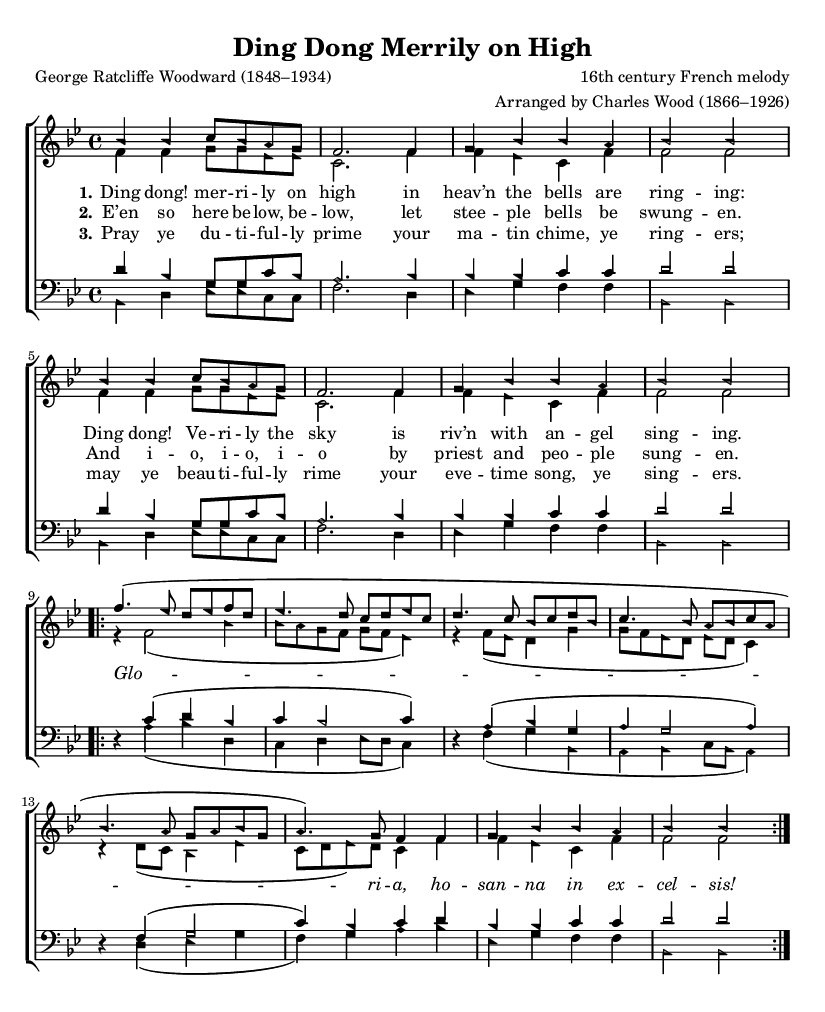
\version "2.14.2"
\include "header.ly"

\header {
  title = "Ding Dong Merrily on High"
  poet = "George Ratcliffe Woodward (1848–1934)"
  composer = "16th century French melody"
  arranger = "Arranged by Charles Wood (1866–1926)"
}

global = {
  \preamble
  \key bes \major
  \time 4/4
}

sop = \context Voice = "sop" \relative c'' {
  \voiceOne
  \global
  \repeat unfold 2 {
    bes4 bes c8 bes a g |
    f2. f4 |
    g bes bes a |
    bes2 bes
  } \break
  \repeat volta 2 {
    f'4.( ees8 d ees f d |
    ees4. d8 c d ees c |
    d4. c8 bes c d bes |
    c4. bes8 a bes c a |

    bes4. a8 g a bes g |
    a4.) g8 f4 f |
    g bes bes a |
    bes2 bes 2
  }
}

alto=\context Voice = "alto" \relative c' {
  \voiceTwo
  \global
  \repeat unfold 2 {
    f4 f g8 g ees ees |
    c2. f4 |
    f ees c f |
    f2 f |
  }
  \repeat volta 2 {
    r4 f2( bes4 |
    bes8 a g f g f ees4) |
    r4  f8( ees d4 g |
    g8 f ees d ees d c4) |

    r4 d8( c bes4 ees |
    c8 d ees) d c4 f |
    f ees c f |
    f2 f
  }
}

tenor = \context Voice = "tenor" \relative c' {
  \voiceOne
  \global
  \repeat unfold 2 {
    d4 bes g8 g c bes |
    a2. bes4 |
    bes bes c c |
    d2 d |
  }
  \repeat volta 2 {
    d,4\rest c'( d bes |
    c bes2 c4) |
    d,4\rest a'( bes g |
    a g2 a4) |

    d,\rest f( g2 |
    c4) bes c d |
    bes bes c c |
    d2 d
  }
}

bass = \context Voice = "bass" \relative c {
  \voiceTwo
  \global
  \repeat unfold 2 {
    bes4 d ees8 ees c c |
    f2. d4 |
    ees g f f |
    bes,2 bes |
  }
  \repeat volta 2 {
    s4 a'4( bes d, |
    c d ees8 d c4) |
    s4 f( g bes, |
    a bes c8 bes a4) |

    s4 d( ees g |
    f) g a bes |
    ees, g f f |
    bes,2 bes
  }
}

stanzaa = \lyricmode {
  Ding dong! mer -- ri -- ly on high in heav’n the bells are ring -- ing:
  Ding dong!  Ve -- ri -- ly the sky is riv’n with an -- gel sing -- ing.
  \markup\italic Glo -- \markup\italic ri -- \markup\italic a, \markup\italic ho -- \markup\italic san -- \markup\italic na \markup\italic in \markup\italic ex -- \markup\italic cel -- \markup\italic sis!
}
stanzab = \lyricmode {
  E’en so here be -- low, be -- low, let stee -- ple bells be swung -- en.
  And i -- o, i -- o, i -- o by priest and peo -- ple sung -- en.
}
stanzac = \lyricmode {
  Pray ye du -- ti -- ful -- ly prime your ma -- tin chime, ye ring -- ers;
  may ye beau -- ti -- ful -- ly rime your eve -- time song, ye sing -- ers.
}

\score {
  \context ChoirStaff <<
    \unset ChoirStaff.melismaBusyProperties
    \context Staff ="upper"  { \clef "G" <<
      \sop
      \alto
    >>}

    \lyricsto "sop" \context Lyrics = "stanza-1" {
      \set stanza = "1."
      \stanzaa }
    \lyricsto "sop" \context Lyrics = "stanza-2" {
      \set stanza = "2."
      \stanzab }
    \lyricsto "sop" \context Lyrics = "stanza-3" {
      \set stanza = "3."
      \stanzac }

    \context Staff = "lower"  { \clef "F"<<
      \tenor
      \bass
    >>}
  >>
}

